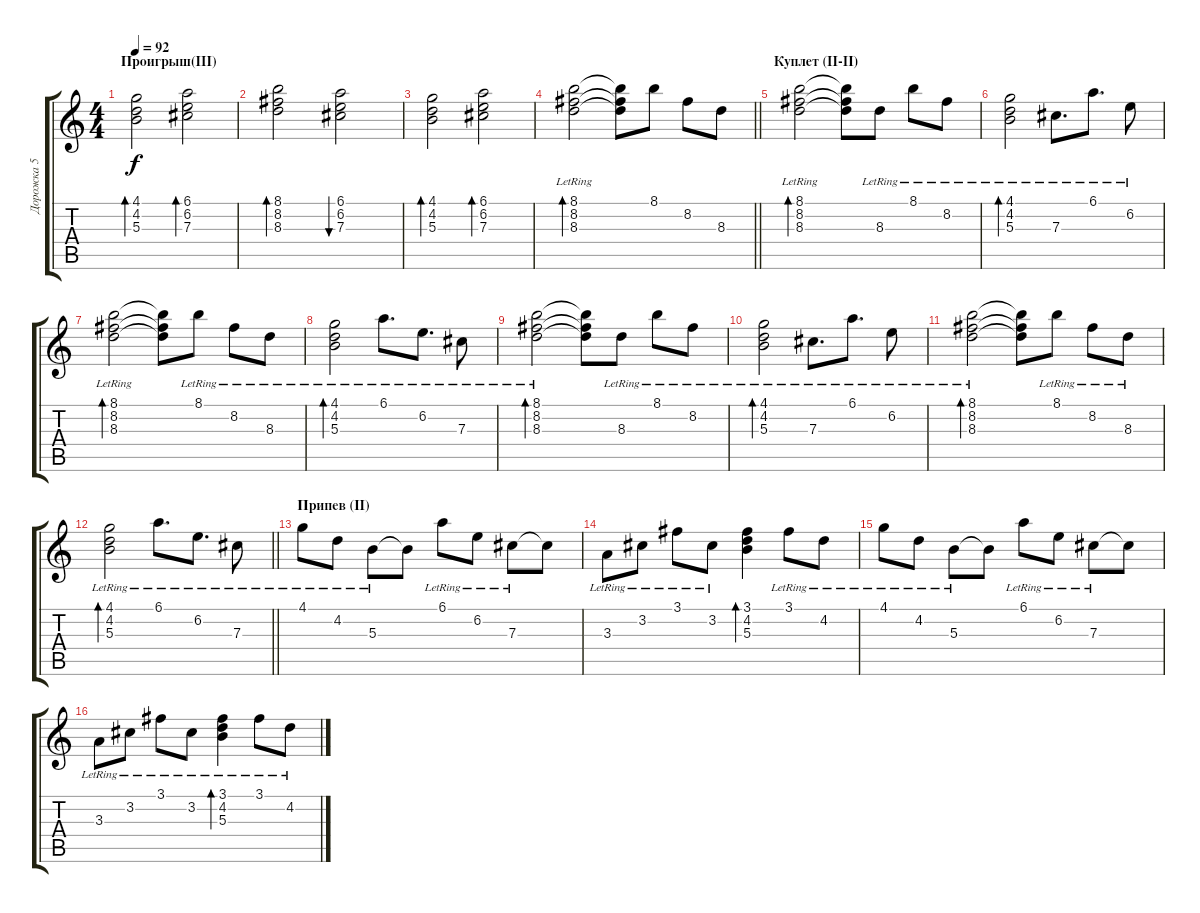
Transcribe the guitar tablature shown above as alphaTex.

\track ("Дорожка 5" "Дорожка 5") {instrument distortionguitar}
\staff {score tabs}
\tuning (Eb4 Bb3 Gb3 Db3 Ab2 Eb2) {hide}
\ts (4 4)
\section ("" "Проигрыш(III)")
\tempo 92
\clef g2
\ks c
(4.1 4.2 5.3).2{bd 480 dy f} (6.1 6.2 7.3).2{bd 480} |
(8.1 8.2 8.3).2{bd 480} (6.1 6.2 7.3).2{bu 480} |
(4.1 4.2 5.3).2{bd 480} (6.1 6.2 7.3).2{bd 480} |
\barLineRight lightlight
(8.1{lr} 8.2{lr} 8.3{lr}).2{bd 480 instrument acousticguitarsteel} (8.1{t} 8.2{t} 8.3{t}).8 8.1.8 8.2.8 8.3.8 |
\section ("" "Куплет (II-II)")
(8.1{lr} 8.2{lr} 8.3{lr}).2{bd 480 instrument acousticguitarsteel} (8.1{t} 8.2{t} 8.3{t}).8 8.3{lr}.8 8.1{lr}.8 8.2{lr}.8 |
(4.1{lr} 4.2{lr} 5.3{lr}).2{bd 240} 7.3{lr}.8{d} 6.1{lr}.8{d} 6.2{lr}.8 |
(8.1{lr} 8.2{lr} 8.3{lr}).2{bd 480} (8.1{t} 8.2{t} 8.3{t}).8 8.1{lr}.8 8.2{lr}.8 8.3{lr}.8 |
(4.1{lr} 4.2{lr} 5.3{lr}).2{bd 240} 6.1{lr}.8{d} 6.2{lr}.8{d} 7.3{lr}.8 |
(8.1{lr} 8.2{lr} 8.3{lr}).2{bd 480} (8.1{t} 8.2{t} 8.3{t}).8 8.3{lr}.8 8.1{lr}.8 8.2{lr}.8 |
(4.1{lr} 4.2{lr} 5.3{lr}).2{bd 240} 7.3{lr}.8{d} 6.1{lr}.8{d} 6.2{lr}.8 |
(8.1{lr} 8.2{lr} 8.3{lr}).2{bd 480} (8.1{t} 8.2{t} 8.3{t}).8 8.1{lr}.8 8.2{lr}.8 8.3{lr}.8 |
\barLineRight lightlight
(4.1{lr} 4.2{lr} 5.3{lr}).2{bd 240} 6.1{lr}.8{d} 6.2{lr}.8{d} 7.3{lr}.8 |
\section ("" "Припев (II)")
4.1{lr}.8 4.2{lr}.8 5.3{lr}.8 5.3{t}.8 6.1{lr}.8 6.2{lr}.8 7.3{lr}.8 7.3{t}.8 |
3.3{lr}.8 3.2{lr}.8 3.1{lr}.8 3.2{lr}.8 (3.1 4.2 5.3).4{bd 240} 3.1{lr}.8 4.2{lr}.8 |
4.1{lr}.8 4.2{lr}.8 5.3{lr}.8 5.3{t}.8 6.1{lr}.8 6.2{lr}.8 7.3{lr}.8 7.3{t}.8 |
3.3{lr}.8 3.2{lr}.8 3.1{lr}.8 3.2{lr}.8 (3.1{lr} 4.2{lr} 5.3{lr}).4{bd 240} 3.1{lr}.8 4.2{lr}.8
